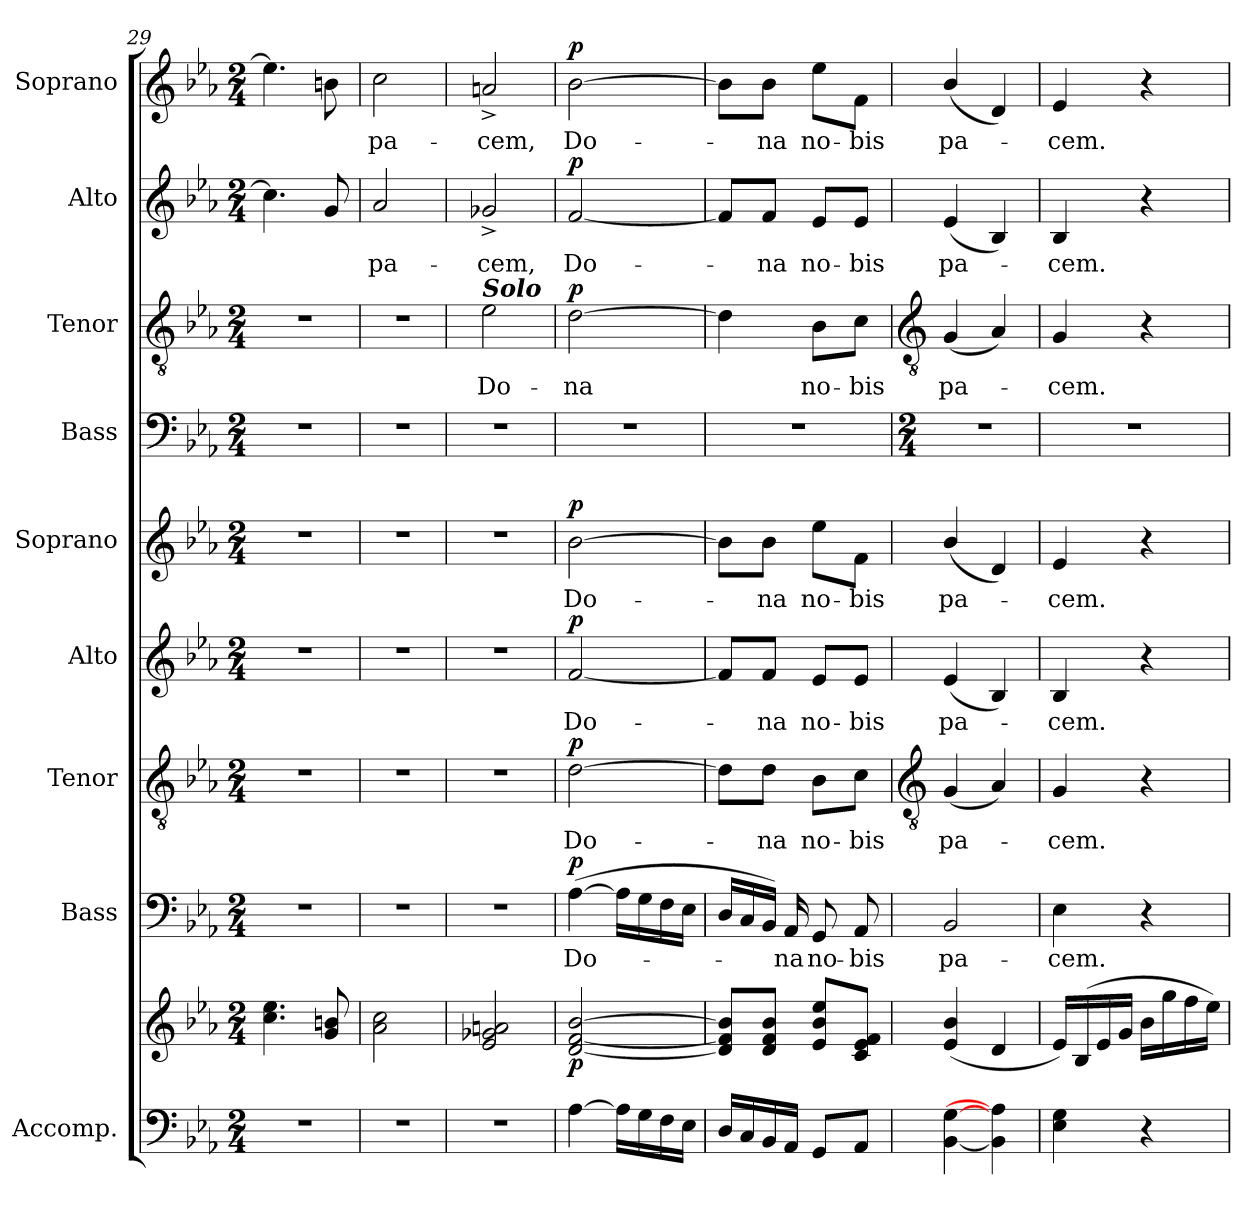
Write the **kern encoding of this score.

**kern	**kern	**dynam	**kern	**text	**dynam	**kern	**text	**dynam	**kern	**text	**dynam	**kern	**text	**dynam	**kern	**kern	**text	**dynam	**kern	**text	**dynam	**kern	**text	**dynam
*part9	*part9	*part9	*part8	*part8	*part8	*part7	*part7	*part7	*part6	*part6	*part6	*part5	*part5	*part5	*part4	*part3	*part3	*part3	*part2	*part2	*part2	*part1	*part1	*part1
*staff10	*staff9	*staff9/10	*staff8	*staff8	*staff8	*staff7	*staff7	*staff7	*staff6	*staff6	*staff6	*staff5	*staff5	*staff5	*staff4	*staff3	*staff3	*staff3	*staff2	*staff2	*staff2	*staff1	*staff1	*staff1
*I"Accomp.	*	*	*I"Bass	*	*	*I"Tenor	*	*	*I"Alto	*	*	*I"Soprano	*	*	*I"Bass	*I"Tenor	*	*	*I"Alto	*	*	*I"Soprano	*	*
*	*	*	*I'B	*	*	*I'T	*	*	*I'A	*	*	*I'S	*	*	*I'B	*I'T	*	*	*I'A	*	*	*I'S	*	*
*clefF4	*clefG2	*	*clefF4	*	*	*clefGv2	*	*	*clefG2	*	*	*clefG2	*	*	*clefF4	*clefGv2	*	*	*clefG2	*	*	*clefG2	*	*
*k[b-e-a-]	*k[b-e-a-]	*	*k[b-e-a-]	*	*	*k[b-e-a-]	*	*	*k[b-e-a-]	*	*	*k[b-e-a-]	*	*	*k[b-e-a-]	*k[b-e-a-]	*	*	*k[b-e-a-]	*	*	*k[b-e-a-]	*	*
*E-:	*E-:	*	*E-:	*	*	*E-:	*	*	*E-:	*	*	*E-:	*	*	*E-:	*E-:	*	*	*E-:	*	*	*E-:	*	*
*M2/4	*M2/4	*	*M2/4	*	*	*M2/4	*	*	*M2/4	*	*	*M2/4	*	*	*M2/4	*M2/4	*	*	*M2/4	*	*	*M2/4	*	*
=29	=29	=29	=29	=29	=29	=29	=29	=29	=29	=29	=29	=29	=29	=29	=29	=29	=29	=29	=29	=29	=29	=29	=29	=29
!LO:N:vis=1	!	!	!LO:N:vis=1	!	!	!LO:N:vis=1	!	!	!LO:N:vis=1	!	!	!LO:N:vis=1	!	!	!	!LO:N:vis=1	!	!	!	!	!	!	!	!
2r	4.cc 4.ee-	.	2r	.	.	2r	.	.	2r	.	.	2r	.	.	2r	2r	.	.	4.cc]	.	.	4.ee-]	.	.
.	8g 8bn	.	.	.	.	.	.	.	.	.	.	.	.	.	.	.	.	.	8g	.	.	8bn	.	.
=30	=30	=30	=30	=30	=30	=30	=30	=30	=30	=30	=30	=30	=30	=30	=30	=30	=30	=30	=30	=30	=30	=30	=30	=30
!LO:N:vis=1	!	!	!LO:N:vis=1	!	!	!LO:N:vis=1	!	!	!LO:N:vis=1	!	!	!LO:N:vis=1	!	!	!	!LO:N:vis=1	!	!	!	!LO:LY:b	!	!	!LO:LY:b	!
2r	2a- 2cc	.	2r	.	.	2r	.	.	2r	.	.	2r	.	.	2r	2r	.	.	2a-	pa-	.	2cc	pa-	.
=31	=31	=31	=31	=31	=31	=31	=31	=31	=31	=31	=31	=31	=31	=31	=31	=31	=31	=31	=31	=31	=31	=31	=31	=31
!	!	!	!	!	!	!	!	!	!	!	!	!	!	!	!	!LO:TX:a:Bi:t=Solo	!	!	!	!	!	!	!	!
!LO:N:vis=1	!	!	!LO:N:vis=1	!	!	!LO:N:vis=1	!	!	!LO:N:vis=1	!	!	!LO:N:vis=1	!	!	!	!	!LO:LY:b	!	!	!LO:LY:b	!	!	!LO:LY:b	!
2r	2e- 2g-X 2an	.	2r	.	.	2r	.	.	2r	.	.	2r	.	.	2r	2e-	Do-	.	2g-X^	-cem,	.	2an^	-cem,	.
=32	=32	=32	=32	=32	=32	=32	=32	=32	=32	=32	=32	=32	=32	=32	=32	=32	=32	=32	=32	=32	=32	=32	=32	=32
!	!	!LO:DY:b	!	!LO:LY:b	!LO:DY:b	!	!LO:LY:b	!LO:DY:b	!	!LO:LY:b	!LO:DY:b	!	!LO:LY:b	!LO:DY:b	!	!	!LO:LY:b	!LO:DY:b	!	!LO:LY:b	!LO:DY:b	!	!LO:LY:b	!LO:DY:b
[4A-	[2d [2f [2b-	p	(<[4A-	Do-	p	[2d	Do-	p	[2f	Do-	p	[2b-	Do-	p	2r	[2d	na	p	[2f	Do-	p	[2b-	Do-	p
16A-LL]	.	.	16A-LL]	.	.	.	.	.	.	.	.	.	.	.	.	.	.	.	.	.	.	.	.	.
16G	.	.	16G	.	.	.	.	.	.	.	.	.	.	.	.	.	.	.	.	.	.	.	.	.
16F	.	.	16F	.	.	.	.	.	.	.	.	.	.	.	.	.	.	.	.	.	.	.	.	.
16E-JJ	.	.	16E-JJ	.	.	.	.	.	.	.	.	.	.	.	.	.	.	.	.	.	.	.	.	.
=33	=33	=33	=33	=33	=33	=33	=33	=33	=33	=33	=33	=33	=33	=33	=33	=33	=33	=33	=33	=33	=33	=33	=33	=33
16DLL	8d] 8f] 8b-]L	.	16DLL	.	.	8d\L]	.	.	8f/L]	.	.	8b-\L]	.	.	2r	4d]	.	.	8f/L]	.	.	8b-\L]	.	.
16C	.	.	16C	.	.	.	.	.	.	.	.	.	.	.	.	.	.	.	.	.	.	.	.	.
!	!	!	!	!	!	!	!LO:LY:b	!	!	!LO:LY:b	!	!	!LO:LY:b	!	!	!	!	!	!	!LO:LY:b	!	!	!LO:LY:b	!
16BB-	8d 8f 8b-J	.	16BB-JJ)	.	.	8d\J	na	.	8f/J	na	.	8b-\J	na	.	.	.	.	.	8f/J	na	.	8b-\J	na	.
!	!	!	!	!LO:LY:b	!	!	!	!	!	!	!	!	!	!	!	!	!	!	!	!	!	!	!	!
16AA-JJ	.	.	16AA-	na	.	.	.	.	.	.	.	.	.	.	.	.	.	.	.	.	.	.	.	.
!	!	!	!	!LO:LY:b	!	!	!LO:LY:b	!	!	!LO:LY:b	!	!	!LO:LY:b	!	!	!	!LO:LY:b	!	!	!LO:LY:b	!	!	!LO:LY:b	!
8GGL	8e- 8b- 8ee-L	.	8GG	no-	.	8B-\L	no-	.	8e-/L	no-	.	8ee-\L	no-	.	.	8B-\L	no-	.	8e-/L	no-	.	8ee-\L	no-	.
!	!	!	!	!LO:LY:b	!	!	!LO:LY:b	!	!	!LO:LY:b	!	!	!LO:LY:b	!	!	!	!LO:LY:b	!	!	!LO:LY:b	!	!	!LO:LY:b	!
8AA-J	8c 8e- 8fJ	.	8AA-	-bis	.	8c\J	-bis	.	8e-/J	-bis	.	8f\J	-bis	.	.	8c\J	-bis	.	8e-/J	-bis	.	8f\J	-bis	.
!!LO:LB:g=z
=34	=34	=34	=34	=34	=34	=34	=34	=34	=34	=34	=34	=34	=34	=34	=34	=34	=34	=34	=34	=34	=34	=34	=34	=34
*	*	*	*	*	*	*clefGv2	*	*	*	*	*	*	*	*	*	*clefGv2	*	*	*	*	*	*	*	*
*	*	*	*	*	*	*	*	*	*	*	*	*	*	*	*M2/4	*	*	*	*	*	*	*	*	*
!	!	!	!	!LO:LY:b	!	!	!LO:LY:b	!	!	!LO:LY:b	!	!	!LO:LY:b	!	!	!	!LO:LY:b	!	!	!LO:LY:b	!	!	!LO:LY:b	!
[4BB- [4G	(<4e- 4b-	.	2BB-	pa-	.	(<4G	pa-	.	(<4e-	pa-	.	(4b-/	pa-	.	2r	(<4G	pa-	.	(<4e-	pa-	.	(4b-/	pa-	.
4BB-] 4A-]	4d	.	.	.	.	4A-)	.	.	4B-)	.	.	4d)	.	.	.	4A-)	.	.	4B-)	.	.	4d)	.	.
=35	=35	=35	=35	=35	=35	=35	=35	=35	=35	=35	=35	=35	=35	=35	=35	=35	=35	=35	=35	=35	=35	=35	=35	=35
!	!	!	!	!LO:LY:b	!	!	!LO:LY:b	!	!	!LO:LY:b	!	!	!LO:LY:b	!	!	!	!LO:LY:b	!	!	!LO:LY:b	!	!	!LO:LY:b	!
4E- 4G	16e-LL)	.	4E-	-cem.	.	4G	cem.	.	4B-	cem.	.	4e-	cem.	.	2r	4G	cem.	.	4B-	cem.	.	4e-	cem.	.
.	(<16B-	.	.	.	.	.	.	.	.	.	.	.	.	.	.	.	.	.	.	.	.	.	.	.
.	16e-	.	.	.	.	.	.	.	.	.	.	.	.	.	.	.	.	.	.	.	.	.	.	.
.	16gJJ	.	.	.	.	.	.	.	.	.	.	.	.	.	.	.	.	.	.	.	.	.	.	.
4r	16b-LL	.	4r	.	.	4r	.	.	4r	.	.	4r	.	.	.	4r	.	.	4r	.	.	4r	.	.
.	16gg	.	.	.	.	.	.	.	.	.	.	.	.	.	.	.	.	.	.	.	.	.	.	.
.	16ff	.	.	.	.	.	.	.	.	.	.	.	.	.	.	.	.	.	.	.	.	.	.	.
.	16ee-JJ)	.	.	.	.	.	.	.	.	.	.	.	.	.	.	.	.	.	.	.	.	.	.	.
=	=	=	=	=	=	=	=	=	=	=	=	=	=	=	=	=	=	=	=	=	=	=	=	=
*-	*-	*-	*-	*-	*-	*-	*-	*-	*-	*-	*-	*-	*-	*-	*-	*-	*-	*-	*-	*-	*-	*-	*-	*-
